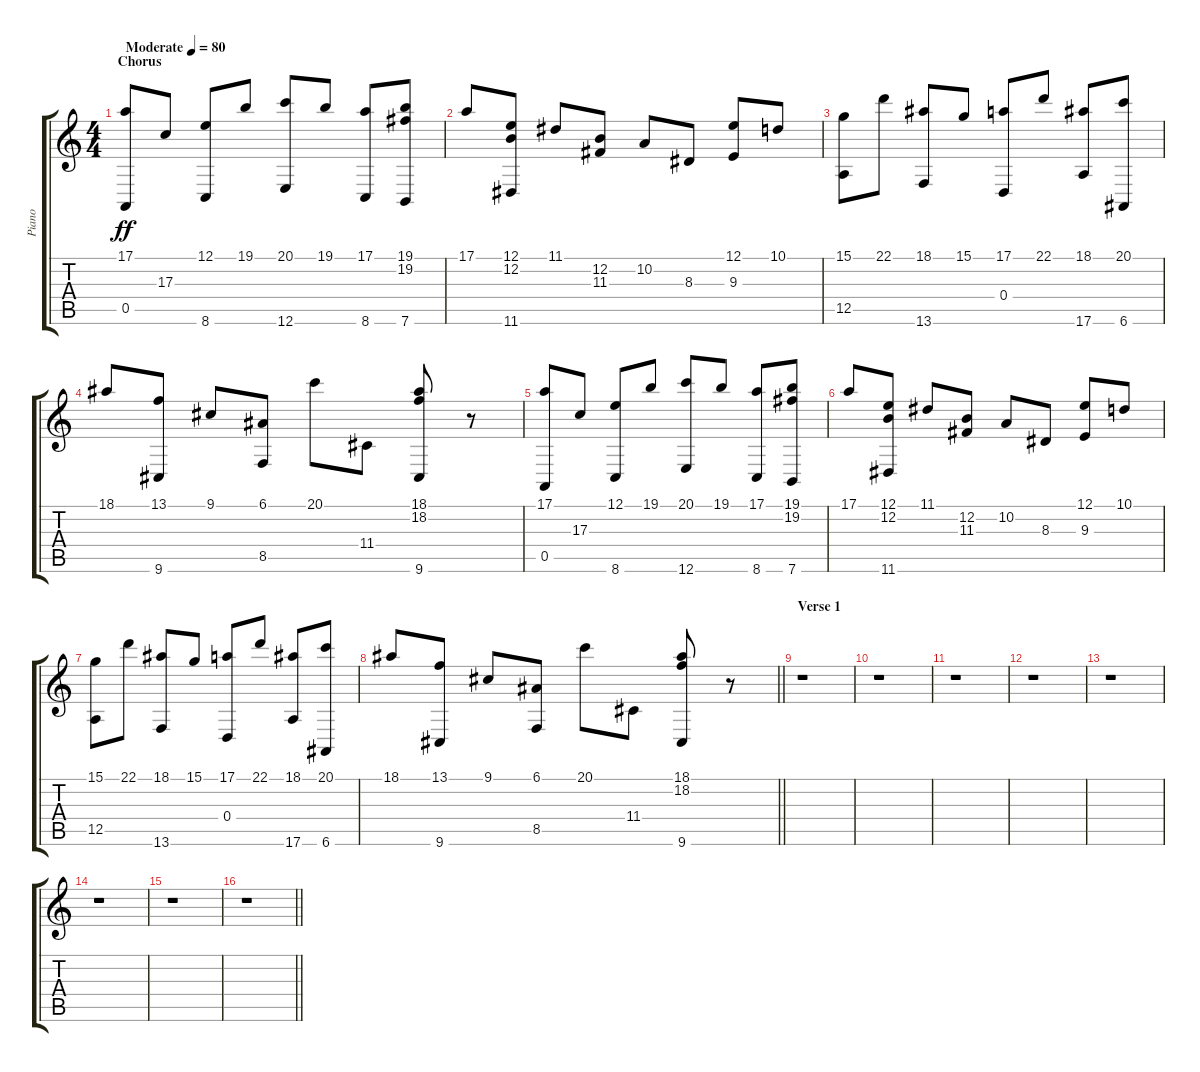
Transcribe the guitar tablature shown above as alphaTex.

\track ("Piano" "Piano") {instrument brightacousticpiano}
\staff {score tabs}
\tuning (E4 B3 G3 D3 A2 E2) {hide}
\ts (4 4)
\section ("" "Chorus")
\tempo (80 "Moderate")
\clef g2
\ks c
(17.1 0.5).8{dy ff instrument brightacousticpiano} 17.3.8 (12.1 8.6).8 19.1.8 (20.1 12.6).8 19.1.8 (17.1 8.6).8 (19.1 19.2 7.6).8 |
17.1.8 (12.1 12.2 11.6).8 11.1.8 (12.2 11.3).8 10.2.8 8.3.8 (12.1 9.3).8 10.1.8 |
(15.1 12.5).8 22.1.8 (18.1 13.6).8 15.1.8 (17.1 0.4).8 22.1.8 (18.1 17.6).8 (20.1 6.6).8 |
18.1.8 (13.1 9.6).8 9.1.8 (6.1 8.5).8 20.1.8 11.4.8 (18.1 18.2 9.6).8 r.8 |
(17.1 0.5).8 17.3.8 (12.1 8.6).8 19.1.8 (20.1 12.6).8 19.1.8 (17.1 8.6).8 (19.1 19.2 7.6).8 |
17.1.8 (12.1 12.2 11.6).8 11.1.8 (12.2 11.3).8 10.2.8 8.3.8 (12.1 9.3).8 10.1.8 |
(15.1 12.5).8 22.1.8 (18.1 13.6).8 15.1.8 (17.1 0.4).8 22.1.8 (18.1 17.6).8 (20.1 6.6).8 |
\barLineRight lightlight
18.1.8 (13.1 9.6).8 9.1.8 (6.1 8.5).8 20.1.8 11.4.8 (18.1 18.2 9.6).8 r.8 |
\section ("" "Verse 1")
r.1 |
r.1 |
r.1 |
r.1 |
r.1 |
r.1 |
r.1 |
\barLineRight lightlight
r.1
